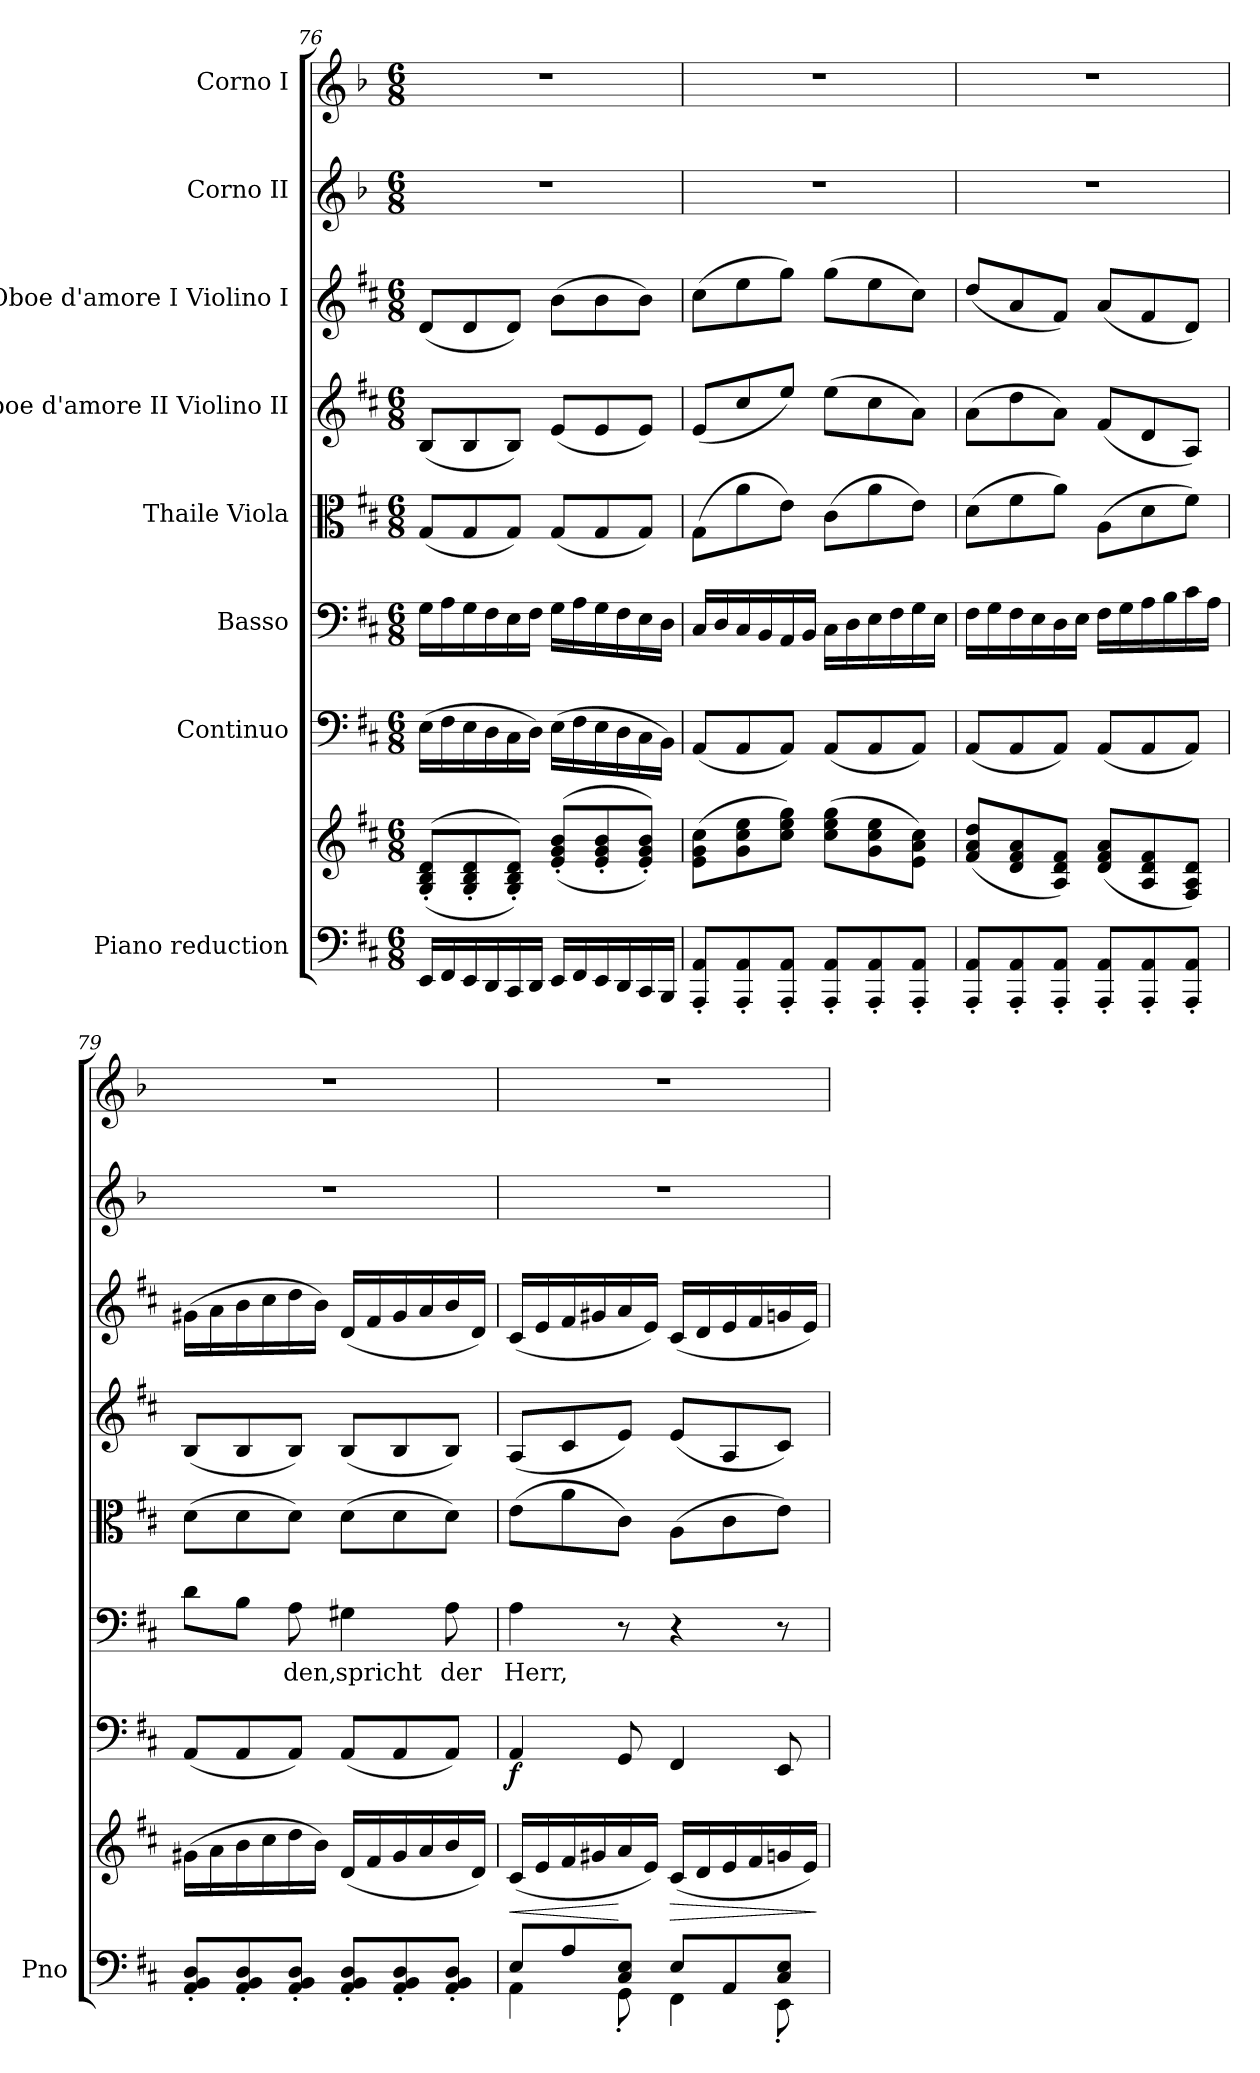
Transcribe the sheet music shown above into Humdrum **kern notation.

**kern	**kern	**dynam	**kern	**dynam	**kern	**text	**kern	**kern	**kern	**kern	**kern
*part8	*part8	*part8	*part7	*part7	*part6	*part6	*part5	*part4	*part3	*part2	*part1
*staff9	*staff8	*staff8/9	*staff7	*staff7	*staff6	*staff6	*staff5	*staff4	*staff3	*staff2	*staff1
*I"Piano reduction	*	*	*I"Continuo	*	*I"Basso	*	*I"Thaile Viola	*I"Oboe d'amore II Violino II	*I"Oboe d'amore I Violino I	*I"Corno II	*I"Corno I
*I'Pno	*	*	*	*	*	*	*	*	*	*	*
!!LO:PB:g=z
*clefF4	*clefG2	*	*clefF4	*	*clefF4	*	*clefC3	*clefG2	*clefG2	*clefG2	*clefG2
*	*	*	*	*	*	*	*	*	*	*ITrd3c5	*ITrd3c5
*k[f#c#]	*k[f#c#]	*	*k[f#c#]	*	*k[f#c#]	*	*k[f#c#]	*k[f#c#]	*k[f#c#]	*k[]	*k[]
*M6/8	*M6/8	*	*M6/8	*	*M6/8	*	*M6/8	*M6/8	*M6/8	*M6/8	*M6/8
=76	=76	=76	=76	=76	=76	=76	=76	=76	=76	=76	=76
16EE/LL	((8G/' 8B/' 8d/'L	.	(16E\LL	.	16G\LL	.	(8G/L	(8B/L	(8d/L	2.r	2.r
16FF#/	.	.	16F#\	.	16A\	.	.	.	.	.	.
16EE/	8G/' 8B/' 8d/'	.	16E\	.	16G\	.	8G/	8B/	8d/	.	.
16DD/	.	.	16D\	.	16F#\	.	.	.	.	.	.
16CC#/	8G/' 8B/' 8d/'J))	.	16C#\	.	16E\	.	8G/J)	8B/J)	8d/J)	.	.
16DD/JJ	.	.	16D\JJ)	.	16F#\JJ	.	.	.	.	.	.
16EE/LL	((8e/' 8g/' 8b/'L	.	(16E\LL	.	16G\LL	.	(8G/L	(8e/L	(8b\L	.	.
16FF#/	.	.	16F#\	.	16A\	.	.	.	.	.	.
16EE/	8e/' 8g/' 8b/'	.	16E\	.	16G\	.	8G/	8e/	8b\	.	.
16DD/	.	.	16D\	.	16F#\	.	.	.	.	.	.
16CC#/	8e/' 8g/' 8b/'J))	.	16C#\	.	16E\	.	8G/J)	8e/J)	8b\J)	.	.
16BBB/JJ	.	.	16BB\JJ)	.	16D\JJ	.	.	.	.	.	.
=77	=77	=77	=77	=77	=77	=77	=77	=77	=77	=77	=77
8AAA/' 8AA/'L	(8e\ 8g\ 8cc#\L	.	(8AA/L	.	16C#/LL	.	(8G\L	(8e/L	(8cc#\L	2.r	2.r
.	.	.	.	.	16D/	.	.	.	.	.	.
8AAA/' 8AA/'	8g\ 8cc#\ 8ee\	.	8AA/	.	16C#/	.	8a\	8cc#/	8ee\	.	.
.	.	.	.	.	16BB/	.	.	.	.	.	.
8AAA/' 8AA/'J	8cc#\ 8ee\ 8gg\J)	.	8AA/J)	.	16AA/	.	8e\J)	8ee/J)	8gg\J)	.	.
.	.	.	.	.	16BB/JJ	.	.	.	.	.	.
8AAA/' 8AA/'L	(8cc#\ 8ee\ 8gg\L	.	(8AA/L	.	16C#\LL	.	(8c#\L	(8ee\L	(8gg\L	.	.
.	.	.	.	.	16D\	.	.	.	.	.	.
8AAA/' 8AA/'	8g\ 8cc#\ 8ee\	.	8AA/	.	16E\	.	8a\	8cc#\	8ee\	.	.
.	.	.	.	.	16F#\	.	.	.	.	.	.
8AAA/' 8AA/'J	8e\ 8a\ 8cc#\J)	.	8AA/J)	.	16G\	.	8e\J)	8a\J)	8cc#\J)	.	.
.	.	.	.	.	16E\JJ	.	.	.	.	.	.
=78	=78	=78	=78	=78	=78	=78	=78	=78	=78	=78	=78
8AAA/' 8AA/'L	(8f#/ 8a/ 8dd/L	.	(8AA/L	.	16F#\LL	.	(8d\L	(8a\L	(8dd/L	2.r	2.r
.	.	.	.	.	16G\	.	.	.	.	.	.
8AAA/' 8AA/'	8d/ 8f#/ 8a/	.	8AA/	.	16F#\	.	8f#\	8dd\	8a/	.	.
.	.	.	.	.	16E\	.	.	.	.	.	.
8AAA/' 8AA/'J	8A/ 8d/ 8f#/J)	.	8AA/J)	.	16D\	.	8a\J)	8a\J)	8f#/J)	.	.
.	.	.	.	.	16E\JJ	.	.	.	.	.	.
8AAA/' 8AA/'L	(8d/ 8f#/ 8a/L	.	(8AA/L	.	16F#\LL	.	(8A\L	(8f#/L	(8a/L	.	.
.	.	.	.	.	16G\	.	.	.	.	.	.
8AAA/' 8AA/'	8A/ 8d/ 8f#/	.	8AA/	.	16A\	.	8d\	8d/	8f#/	.	.
.	.	.	.	.	16B\	.	.	.	.	.	.
8AAA/' 8AA/'J	8F#/ 8A/ 8d/J)	.	8AA/J)	.	16c#\	.	8f#\J)	8A/J)	8d/J)	.	.
.	.	.	.	.	16A\JJ	.	.	.	.	.	.
=79	=79	=79	=79	=79	=79	=79	=79	=79	=79	=79	=79
8AA/' 8BB/' 8D/'L	(16g#X\LL	.	(8AA/L	.	8d\L	.	(8d\L	(8B/L	(16g#X\LL	2.r	2.r
.	16a\	.	.	.	.	.	.	.	16a\	.	.
8AA/' 8BB/' 8D/'	16b\	.	8AA/	.	8B\J	.	8d\	8B/	16b\	.	.
.	16cc#\	.	.	.	.	.	.	.	16cc#\	.	.
!	!	!	!	!	!	!LO:LY:b	!	!	!	!	!
8AA/' 8BB/' 8D/'J	16dd\	.	8AA/J)	.	8A\	den,	8d\J)	8B/J)	16dd\	.	.
.	16b\JJ)	.	.	.	.	.	.	.	16b\JJ)	.	.
!	!	!	!	!	!	!LO:LY:b	!	!	!	!	!
8AA/' 8BB/' 8D/'L	(16d/LL	.	(8AA/L	.	4G#X\	spricht	(8d\L	(8B/L	(16d/LL	.	.
.	16f#/	.	.	.	.	.	.	.	16f#/	.	.
8AA/' 8BB/' 8D/'	16g#/	.	8AA/	.	.	.	8d\	8B/	16g#/	.	.
.	16a/	.	.	.	.	.	.	.	16a/	.	.
!	!	!	!	!	!	!LO:LY:b	!	!	!	!	!
8AA/' 8BB/' 8D/'J	16b/	.	8AA/J)	.	8A\	der	8d\J)	8B/J)	16b/	.	.
.	16d/JJ)	.	.	.	.	.	.	.	16d/JJ)	.	.
=80	=80	=80	=80	=80	=80	=80	=80	=80	=80	=80	=80
*^	*	*	*	*	*	*	*	*	*	*	*
!	!	!	!LO:HP:b	!	!LO:DY:b	!	!LO:LY:b	!	!	!	!	!
8E/L	4AA\	(16c#/LL	<	4AA/	f	4A\	Herr,	(8e\L	(8A/L	(16c#/LL	2.r	2.r
.	.	16e/	.	.	.	.	.	.	.	16e/	.	.
8A/	.	16f#/	.	.	.	.	.	8a\	8c#/	16f#/	.	.
.	.	16g#X/	.	.	.	.	.	.	.	16g#X/	.	.
8C#/ 8E/J	8GG'\	16a/	[	8GG/	.	8r	.	8c#\J)	8e/J)	16a/	.	.
.	.	16e/JJ)	.	.	.	.	.	.	.	16e/JJ)	.	.
!	!	!	!LO:HP:b	!	!	!	!	!	!	!	!	!
8E/L	4FF#\	(16c#/LL	>	4FF#/	.	4r	.	(8A\L	(8e/L	(16c#/LL	.	.
.	.	16d/	.	.	.	.	.	.	.	16d/	.	.
8AA/	.	16e/	.	.	.	.	.	8c#\	8A/	16e/	.	.
.	.	16f#/	.	.	.	.	.	.	.	16f#/	.	.
8C#/ 8E/J	8EE'\	16gn/	.	8EE/	.	8r	.	8e\J)	8c#/J)	16gn/	.	.
.	.	16e/JJ)	.	.	.	.	.	.	.	16e/JJ)	.	.
*v	*v	*	*	*	*	*	*	*	*	*	*	*
.	.	]	.	.	.	.	.	.	.	.	.
=	=	=	=	=	=	=	=	=	=	=	=
*-	*-	*-	*-	*-	*-	*-	*-	*-	*-	*-	*-
